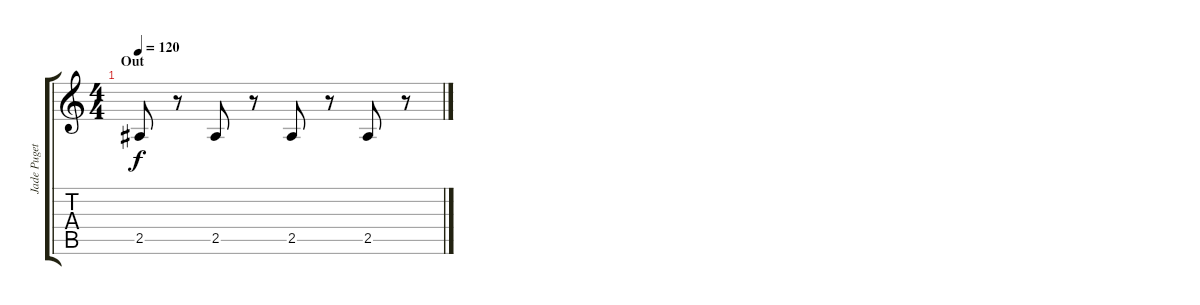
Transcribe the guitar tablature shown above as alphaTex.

\track ("Jade Puget (Lead Guitar)" "Jade Puget") {instrument overdrivenguitar}
\staff {score tabs}
\tuning (Eb4 Bb3 Gb3 Db3 Ab2 Eb2) {hide}
\ts (4 4)
\section ("" "Out")
\tempo 120
\clef g2
\ks c
2.5.8{dy f} r.8 2.5.8 r.8 2.5.8 r.8 2.5.8 r.8
